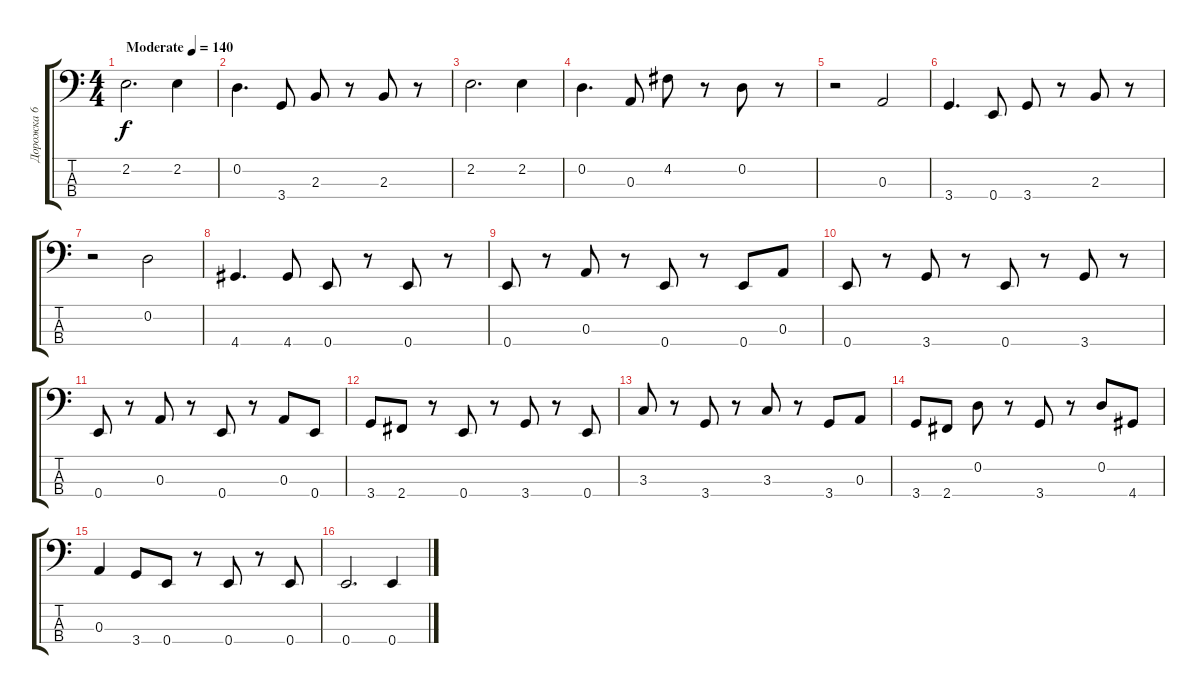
\track ("Дорожка 6" "Дорожка 6") {instrument electricbassfinger}
\staff {score tabs}
\tuning (G2 D2 A1 E1) {hide}
\ts (4 4)
\tempo (140 "Moderate")
\clef f4
\ks c
2.2.2{d dy f instrument electricbassfinger} 2.2.4 |
0.2.4{d} 3.4.8 2.3.8 r.8 2.3.8 r.8 |
2.2.2{d} 2.2.4 |
0.2.4{d} 0.3.8 4.2.8 r.8 0.2.8 r.8 |
r.2 0.3.2 |
3.4.4{d} 0.4.8 3.4.8 r.8 2.3.8 r.8 |
r.2 0.2.2 |
4.4.4{d} 4.4.8 0.4.8 r.8 0.4.8 r.8 |
0.4.8 r.8 0.3.8 r.8 0.4.8 r.8 0.4.8 0.3.8 |
0.4.8 r.8 3.4.8 r.8 0.4.8 r.8 3.4.8 r.8 |
0.4.8 r.8 0.3.8 r.8 0.4.8 r.8 0.3.8 0.4.8 |
3.4.8 2.4.8 r.8 0.4.8 r.8 3.4.8 r.8 0.4.8 |
3.3.8 r.8 3.4.8 r.8 3.3.8 r.8 3.4.8 0.3.8 |
3.4.8 2.4.8 0.2.8 r.8 3.4.8 r.8 0.2.8 4.4.8 |
0.3.4 3.4.8 0.4.8 r.8 0.4.8 r.8 0.4.8 |
0.4.2{d} 0.4.4
